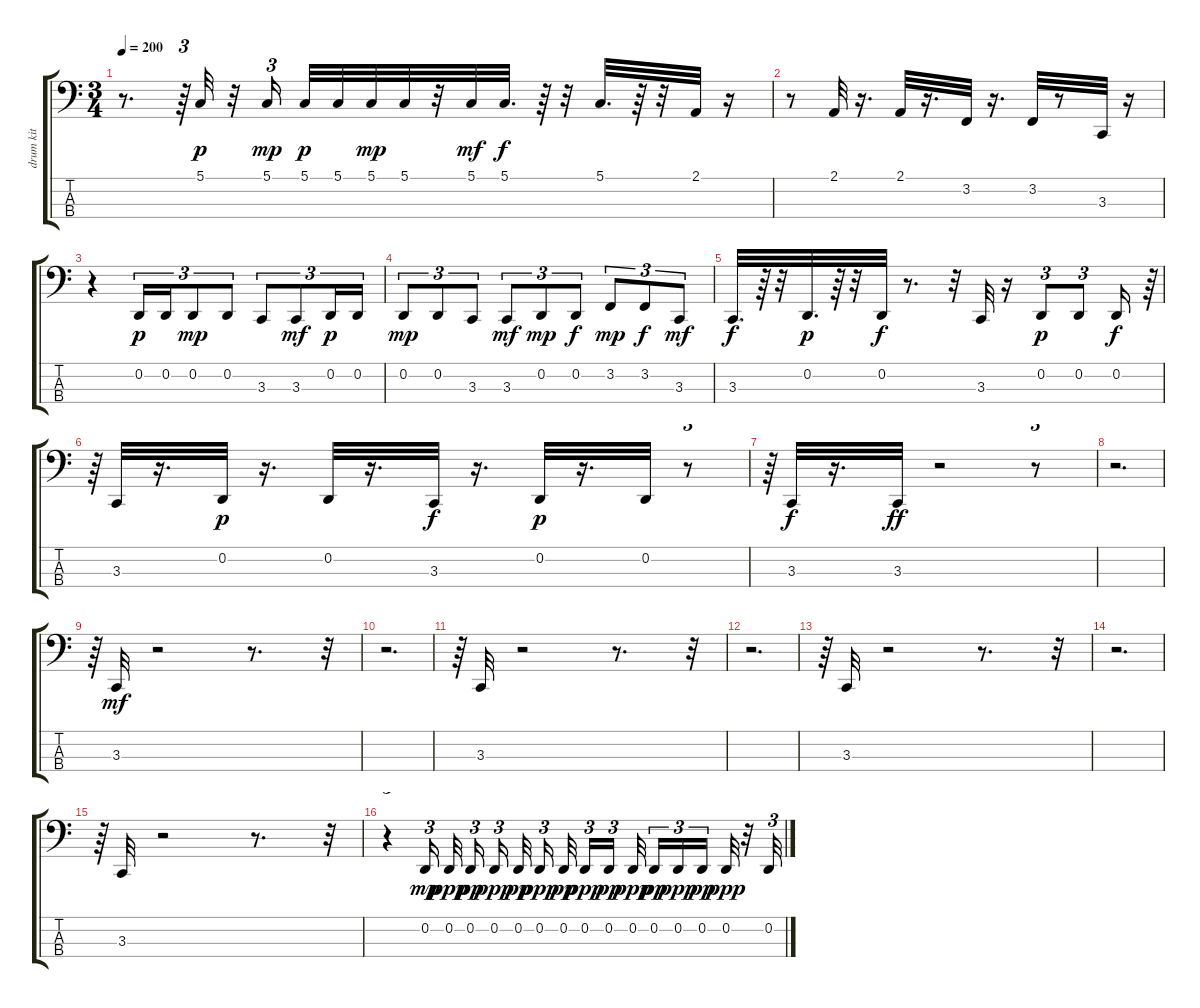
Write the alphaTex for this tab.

\track (" drum kit (bass dr./snare dr./tom)" " drum kit ") {instrument brightacousticpiano}
\staff {score tabs}
\tuning (G2 D2 A1 E1) {hide}
\ts (3 4)
\tempo 200
\clef f4
\ks c
r.8{d dy f} r.64{tu (3 2)} 5.1.32{dy p} r.32 5.1.16{tu (3 2) dy mp} 5.1.32{dy p} 5.1.32 5.1.32{dy mp} 5.1.32 r.32 5.1.32{dy mf} 5.1.32{d dy f} r.64 r.32 5.1.32{d} r.64 r.32 2.1.32 r.16 |
r.8 2.1.32 r.16{d} 2.1.32 r.16{d} 3.2.32 r.16{d} 3.2.32 r.8 3.3.32 r.16 |
r.4 0.2.16{tu (3 2) dy p} 0.2.16{tu (3 2)} 0.2.8{tu (3 2) dy mp} 0.2.8{tu (3 2)} 3.3.8{tu (3 2)} 3.3.8{tu (3 2) dy mf} 0.2.16{tu (3 2) dy p} 0.2.16{tu (3 2)} |
0.2.8{tu (3 2) dy mp} 0.2.8{tu (3 2)} 3.3.8{tu (3 2)} 3.3.8{tu (3 2) dy mf} 0.2.8{tu (3 2) dy mp} 0.2.8{tu (3 2) dy f} 3.2.8{tu (3 2) dy mp} 3.2.8{tu (3 2) dy f} 3.3.8{tu (3 2) dy mf} |
3.3.32{d dy f} r.64 r.32 0.2.32{d dy p} r.64 r.32 0.2.32{dy f} r.8{d} r.32 3.3.32 r.16 0.2.8{tu (3 2) dy p} 0.2.8{tu (3 2)} 0.2.16{dy f} r.64{tu (3 2)} |
r.64{tu (3 2)} 3.3.32 r.16{d} 0.2.32{dy p} r.16{d} 0.2.32 r.16{d} 3.3.32{dy f} r.16{d} 0.2.32{dy p} r.16{d} 0.2.32 r.8{tu (3 2)} |
r.64{tu (3 2)} 3.3.32{dy f} r.16{d} 3.3.32{dy ff} r.2 r.8{tu (3 2)} |
r.2{d} |
r.64{tu (3 2)} 3.3.32{dy mf} r.2 r.8{d} r.32{tu (3 2)} |
r.2{d} |
r.64{tu (3 2)} 3.3.32 r.2 r.8{d} r.32{tu (3 2)} |
r.2{d} |
r.64{tu (3 2)} 3.3.32 r.2 r.8{d} r.32{tu (3 2)} |
r.2{d} |
r.64{tu (3 2)} 3.3.32 r.2 r.8{d} r.32{tu (3 2)} |
r.4{tu (3 2)} 0.2.16{tu (3 2) dy mp} 0.2.32{dy ppp} 0.2.16{tu (3 2) dy pp} 0.2.16{tu (3 2) dy ppp} 0.2.32{dy pp} 0.2.16{tu (3 2) dy ppp} 0.2.32{dy pp} 0.2.16{tu (3 2) dy ppp} 0.2.16{tu (3 2) dy pp} 0.2.32{dy ppp} 0.2.16{tu (3 2) dy pp} 0.2.16{tu (3 2) dy ppp} 0.2.16{tu (3 2) dy pp} 0.2.32{dy ppp} r.32 0.2.32{tu (3 2)}
